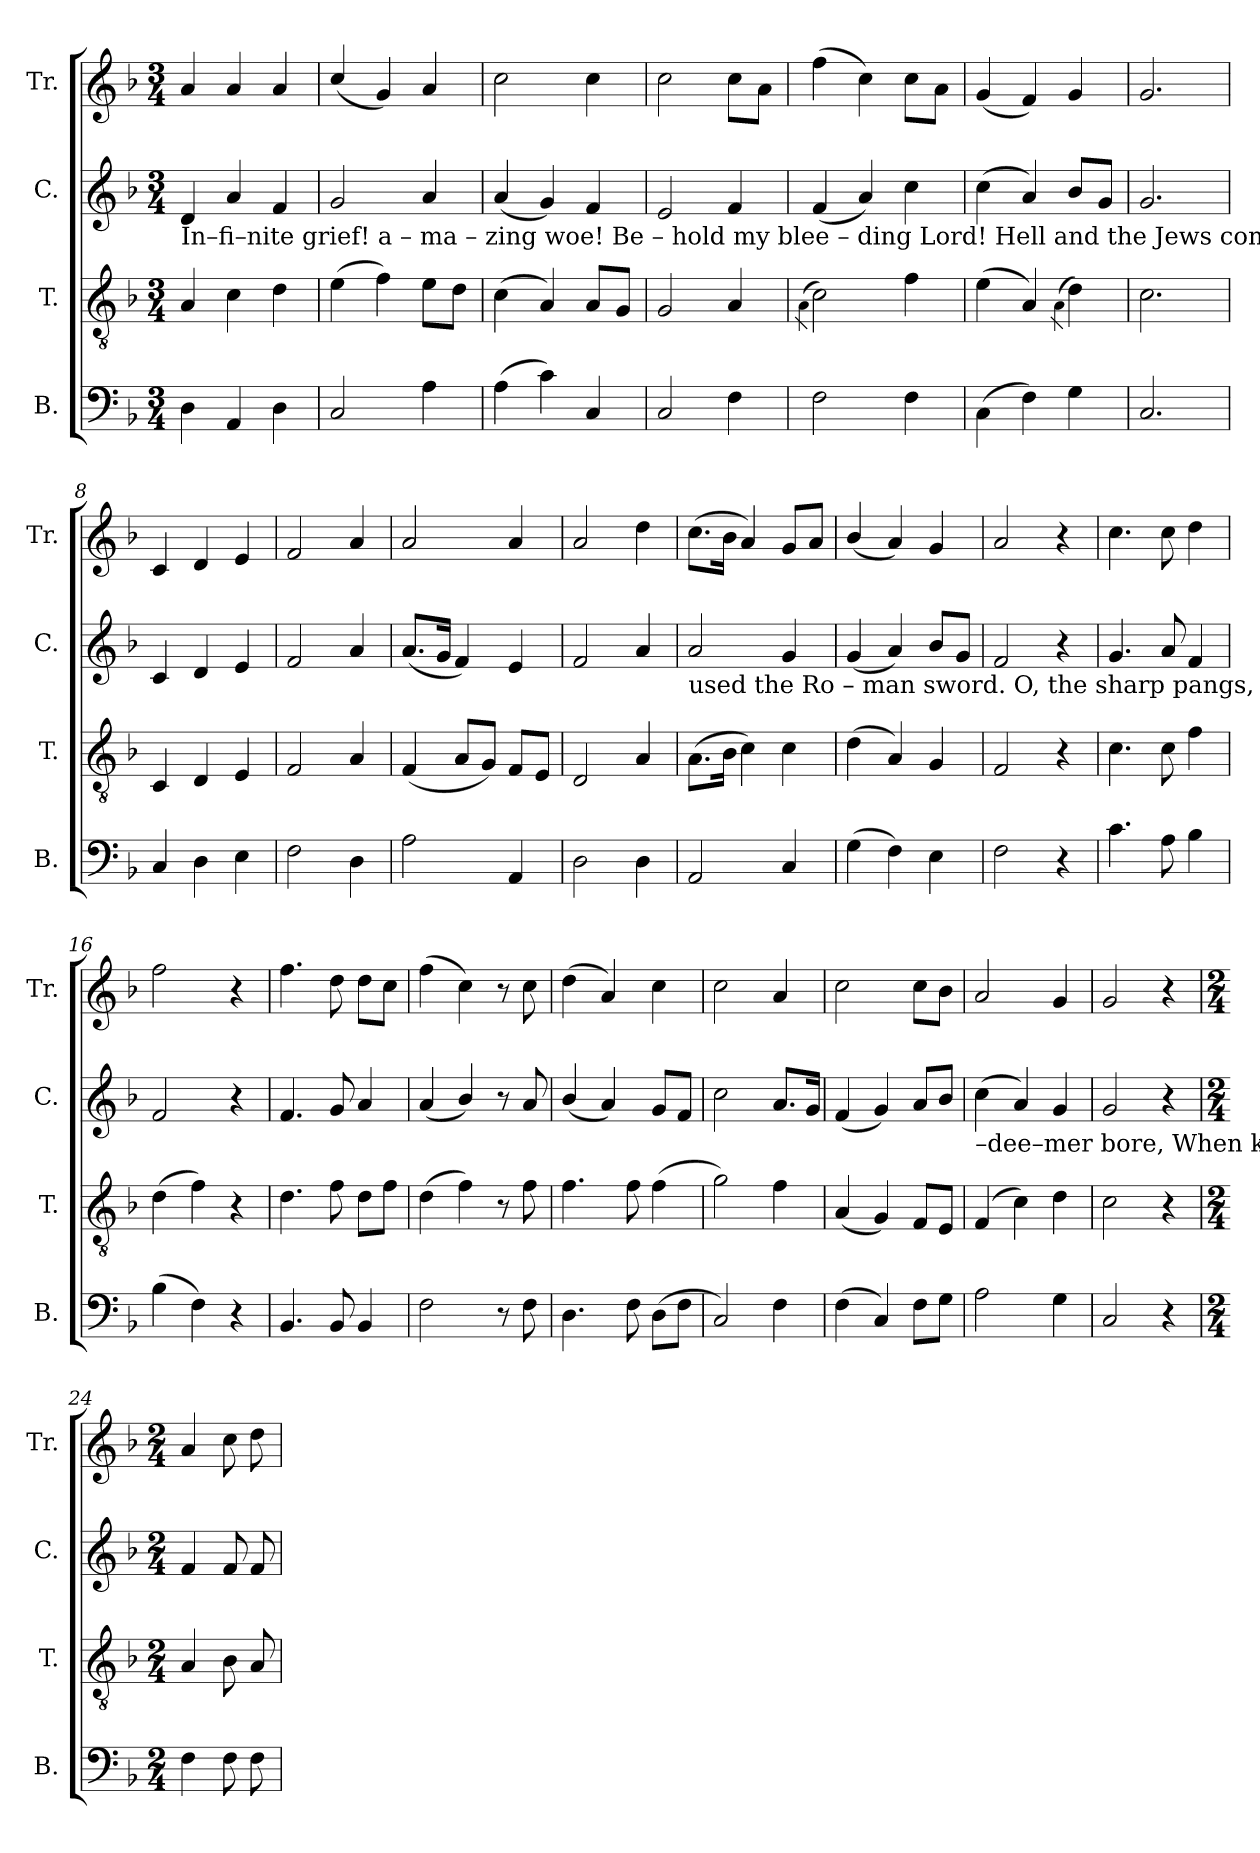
**kern	**kern	**kern	**kern
*part4	*part3	*part2	*part1
*staff4	*staff3	*staff2	*staff1
*I"B.	*I"T.	*I"C.	*I"Tr.
*I'B.	*I'T.	*I'C.	*I'Tr.
*clefF4	*clefGv2	*clefG2	*clefG2
*k[b-]	*k[b-]	*k[b-]	*k[b-]
*M3/4	*M3/4	*M3/4	*M3/4
*MM100	*MM100	*MM100	*MM100
=1	=1	=1	=1
!	!	!LO:TX:b:t=In–fi–nite  grief!  a   –  ma  –  zing    woe!  Be     –    hold  my       blee     –    ding  Lord!   Hell and the Jews con–spired     his  death,  And	!
4D\	4A/	4d/	4a/
4AA/	4c\	4a/	4a/
4D\	4d\	4f/	4a/
=2	=2	=2	=2
2C/	(4e\	2g/	(4cc/
.	4f\)	.	4g/)
4A\	8e\L	4a/	4a/
.	8d\J	.	.
=3	=3	=3	=3
(4A\	(4c\	(4a/	2cc\
4c\)	4A/)	4g/)	.
4C/	8A/L	4f/	4cc\
.	8G/J	.	.
=4	=4	=4	=4
2C/	2G/	2e/	2cc\
4F\	4A/	4f/	8cc\L
.	.	.	8a\J
=5	=5	=5	=5
.	(4qA\	.	.
2F\	2c\)	(4f/	(4ff\
.	.	4a/)	4cc\)
4F\	4f\	4cc\	8cc\L
.	.	.	8a\J
=6	=6	=6	=6
(4C\	(4e\	(4cc\	(4g/
4F\)	4A/)	4a/)	4f/)
.	(4qA\	.	.
4G\	4d\)	8b-/L	4g/
.	.	8g/J	.
=7	=7	=7	=7
2.C/	2.c\	2.g/	2.g/
=8	=8	=8	=8
4C/	4C/	4c/	4c/
4D\	4D/	4d/	4d/
4E\	4E/	4e/	4e/
=9	=9	=9	=9
2F\	2F/	2f/	2f/
4D\	4A/	4a/	4a/
=10	=10	=10	=10
2A\	(4F/	(8.a/L	2a/
.	.	16g/Jk	.
.	8A/L	4f/)	.
.	8G/J)	.	.
4AA/	8F/L	4e/	4a/
.	8E/J	.	.
=11	=11	=11	=11
2D\	2D/	2f/	2a/
4D\	4A/	4a/	4dd\
!!LO:LB:g=z
=12	=12	=12	=12
!	!	!LO:TX:b:t=used         the        Ro   –   man  sword.    O, the sharp pangs,           O,    the  sharp   pangs        of     smar  –  ting    pain   My       dear     Re –	!
2AA/	(8.A\L	2a/	(8.cc\L
.	16B-\Jk	.	16b-\Jk
.	4c\)	.	4a/)
4C/	4c\	4g/	8g/L
.	.	.	8a/J
=13	=13	=13	=13
(4G\	(4d\	(4g/	(4b-/
4F\)	4A/)	4a/)	4a/)
4E\	4G/	8b-/L	4g/
.	.	8g/J	.
=14	=14	=14	=14
2F\	2F/	2f/	2a/
4r	4r	4r	4r
=15	=15	=15	=15
4.c\	4.c\	4.g/	4.cc\
8A\	8c\	8a/	8cc\
4B-\	4f\	4f/	4dd\
=16	=16	=16	=16
(4B-\	(4d\	2f/	2ff\
4F\)	4f\)	.	.
4r	4r	4r	4r
=17	=17	=17	=17
4.BB-/	4.d\	4.f/	4.ff\
8BB-/	8f\	8g/	8dd\
4BB-/	8d\L	4a/	8dd\L
.	8f\J	.	8cc\J
=18	=18	=18	=18
2F\	(4d\	(4a/	(4ff\
.	4f\)	4b-/)	4cc\)
8r	8r	8r	8r
8F\	8f\	8a/	8cc\
=19	=19	=19	=19
4.D\	4.f\	(4b-/	(4dd\
.	.	4a/)	4a/)
8F\	8f\	.	.
(8D\L	(4f\	8g/L	4cc\
8F\J	.	8f/J	.
=20	=20	=20	=20
2C/)	2g\)	2cc\	2cc\
4F\	4f\	8.a/L	4a/
.	.	16g/Jk	.
=21	=21	=21	=21
(4F\	(4A/	(4f/	2cc\
4C/)	4G/)	4g/)	.
8F\L	8F/L	8a/L	8cc\L
8G\J	8E/J	8b-/J	8b-\J
!!LO:LB:g=z
=22	=22	=22	=22
!	!	!LO:TX:b:t=–dee–mer bore,        When knotty whips     and ragged thorns   His       sacred   bo  –  dy      tore!            But knotty whips        and ragged	!
2A\	(4F/	(4cc\	2a/
.	4c\)	4a/)	.
4G\	4d\	4g/	4g/
=23	=23	=23	=23
2C/	2c\	2g/	2g/
4r	4r	4r	4r
=24	=24	=24	=24
*M2/4	*M2/4	*M2/4	*M2/4
4F\	4A/	4f/	4a/
8F\	8B-\	8f/	8cc\
8F\	8A/	8f/	8dd\
=	=	=	=
*-	*-	*-	*-
